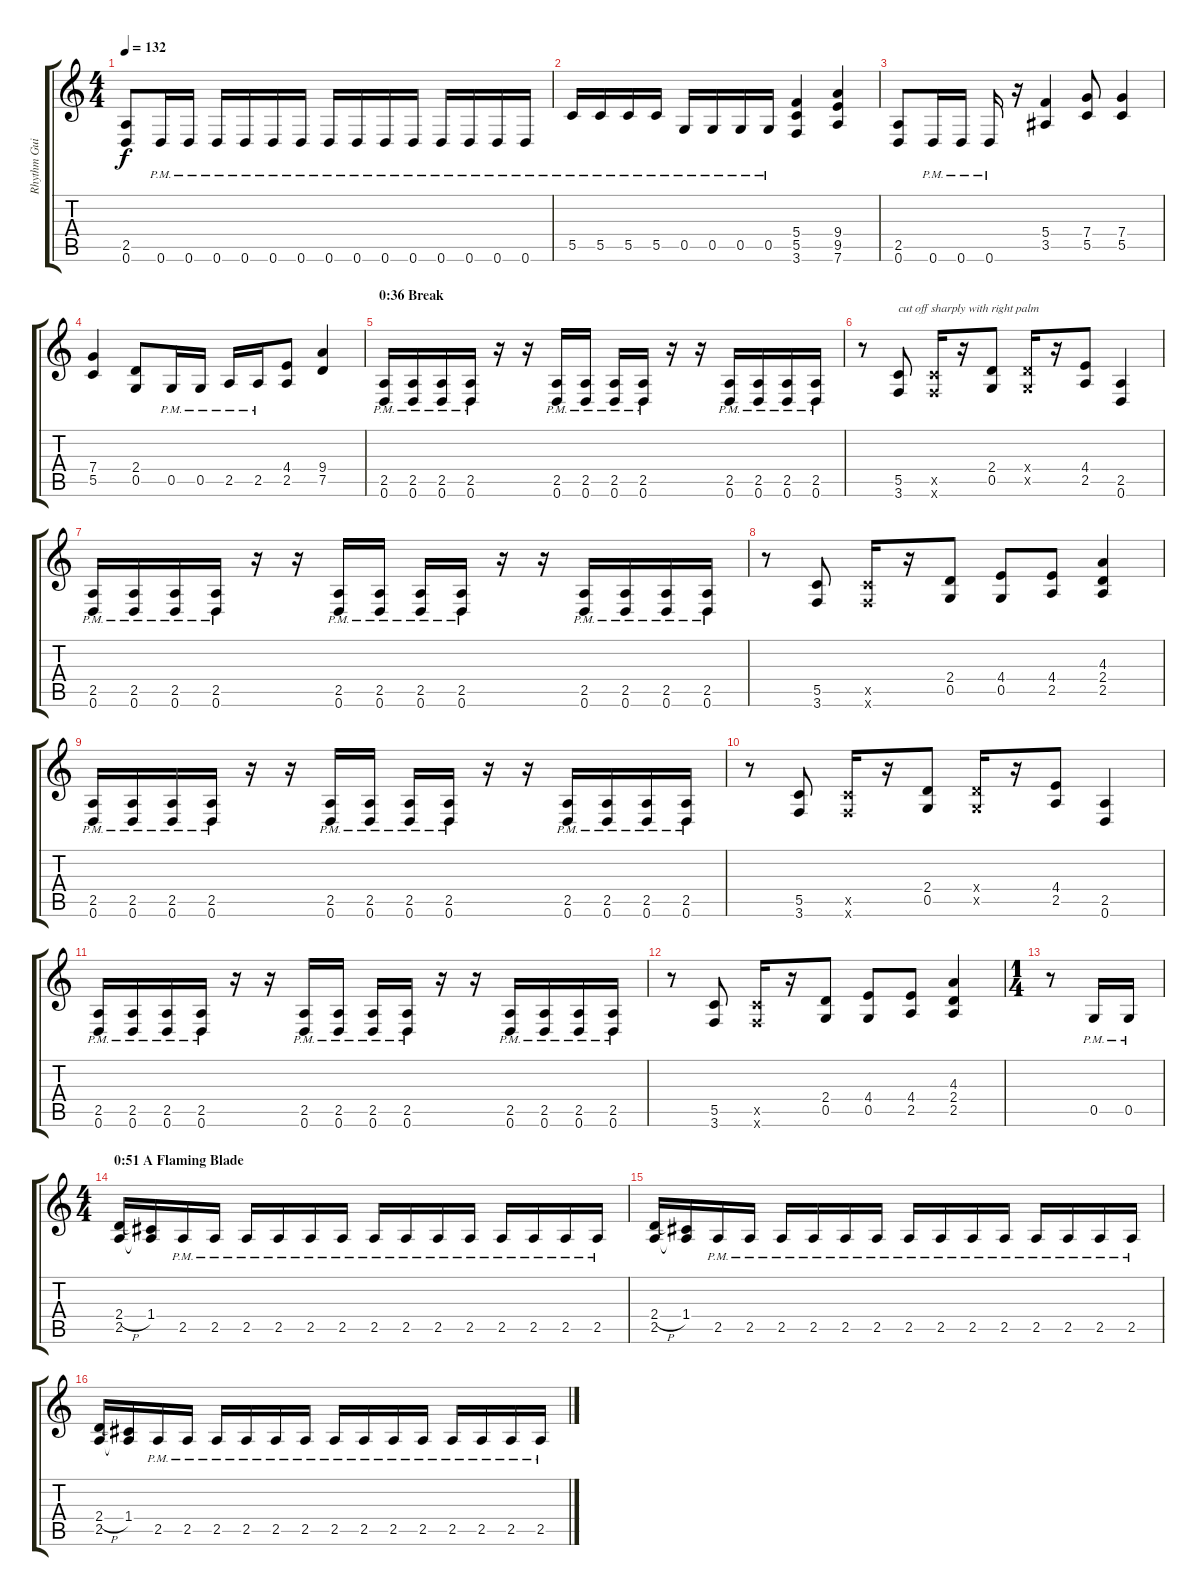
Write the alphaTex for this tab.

\track ("Rhythm Guitar" "Rhythm Gui") {instrument distortionguitar}
\staff {score tabs}
\tuning (D4 A3 F3 C3 G2 D2) {hide}
\ts (4 4)
\tempo 132
\clef g2
\ks c
(2.5 0.6).8{dy f} 0.6{pm}.16 0.6{pm}.16 0.6{pm}.16 0.6{pm}.16 0.6{pm}.16 0.6{pm}.16 0.6{pm}.16 0.6{pm}.16 0.6{pm}.16 0.6{pm}.16 0.6{pm}.16 0.6{pm}.16 0.6{pm}.16 0.6{pm}.16 |
5.5{pm}.16 5.5{pm}.16 5.5{pm}.16 5.5{pm}.16 0.5{pm}.16 0.5{pm}.16 0.5{pm}.16 0.5{pm}.16 (5.4 5.5 3.6).4 (9.4 9.5 7.6).4 |
(2.5 0.6).8 0.6{pm}.16 0.6{pm}.16 0.6{pm}.16 r.16 (5.4 3.5).4 (7.4 5.5).8 (7.4 5.5).4 |
(7.4 5.5).4 (2.4 0.5).8 0.5{pm}.16 0.5{pm}.16 2.5{pm}.16 2.5{pm}.16 (4.4 2.5).8 (9.4 7.5).4 |
\section ("" "0:36 Break")
(2.5{pm} 0.6{pm}).16 (2.5{pm} 0.6{pm}).16 (2.5{pm} 0.6{pm}).16 (2.5{pm} 0.6{pm}).16 r.16 r.16 (2.5{pm} 0.6{pm}).16 (2.5{pm} 0.6{pm}).16 (2.5{pm} 0.6{pm}).16 (2.5{pm} 0.6{pm}).16 r.16 r.16 (2.5{pm} 0.6{pm}).16 (2.5{pm} 0.6{pm}).16 (2.5{pm} 0.6{pm}).16 (2.5{pm} 0.6{pm}).16 |
r.8 (5.5 3.6).8{txt "cut off sharply with right palm"} (5.5{x} 3.6{x}).16 r.16 (2.4 0.5).8 (2.4{x} 0.5{x}).16 r.16 (4.4 2.5).8 (2.5 0.6).4 |
(2.5{pm} 0.6{pm}).16 (2.5{pm} 0.6{pm}).16 (2.5{pm} 0.6{pm}).16 (2.5{pm} 0.6{pm}).16 r.16 r.16 (2.5{pm} 0.6{pm}).16 (2.5{pm} 0.6{pm}).16 (2.5{pm} 0.6{pm}).16 (2.5{pm} 0.6{pm}).16 r.16 r.16 (2.5{pm} 0.6{pm}).16 (2.5{pm} 0.6{pm}).16 (2.5{pm} 0.6{pm}).16 (2.5{pm} 0.6{pm}).16 |
r.8 (5.5 3.6).8 (5.5{x} 3.6{x}).16 r.16 (2.4 0.5).8 (4.4 0.5).8 (4.4 2.5).8 (4.3 2.4 2.5).4 |
(2.5{pm} 0.6{pm}).16 (2.5{pm} 0.6{pm}).16 (2.5{pm} 0.6{pm}).16 (2.5{pm} 0.6{pm}).16 r.16 r.16 (2.5{pm} 0.6{pm}).16 (2.5{pm} 0.6{pm}).16 (2.5{pm} 0.6{pm}).16 (2.5{pm} 0.6{pm}).16 r.16 r.16 (2.5{pm} 0.6{pm}).16 (2.5{pm} 0.6{pm}).16 (2.5{pm} 0.6{pm}).16 (2.5{pm} 0.6{pm}).16 |
r.8 (5.5 3.6).8 (5.5{x} 3.6{x}).16 r.16 (2.4 0.5).8 (2.4{x} 0.5{x}).16 r.16 (4.4 2.5).8 (2.5 0.6).4 |
(2.5{pm} 0.6{pm}).16 (2.5{pm} 0.6{pm}).16 (2.5{pm} 0.6{pm}).16 (2.5{pm} 0.6{pm}).16 r.16 r.16 (2.5{pm} 0.6{pm}).16 (2.5{pm} 0.6{pm}).16 (2.5{pm} 0.6{pm}).16 (2.5{pm} 0.6{pm}).16 r.16 r.16 (2.5{pm} 0.6{pm}).16 (2.5{pm} 0.6{pm}).16 (2.5{pm} 0.6{pm}).16 (2.5{pm} 0.6{pm}).16 |
r.8 (5.5 3.6).8 (5.5{x} 3.6{x}).16 r.16 (2.4 0.5).8 (4.4 0.5).8 (4.4 2.5).8 (4.3 2.4 2.5).4 |
\ts (1 4)
r.8 0.5{pm}.16 0.5{pm}.16 |
\ts (4 4)
\section ("" "0:51 A Flaming Blade")
(2.4{h} 2.5).16 (1.4 2.5{t}).16 2.5{pm}.16 2.5{pm}.16 2.5{pm}.16 2.5{pm}.16 2.5{pm}.16 2.5{pm}.16 2.5{pm}.16 2.5{pm}.16 2.5{pm}.16 2.5{pm}.16 2.5{pm}.16 2.5{pm}.16 2.5{pm}.16 2.5{pm}.16 |
(2.4{h} 2.5).16 (1.4 2.5{t}).16 2.5{pm}.16 2.5{pm}.16 2.5{pm}.16 2.5{pm}.16 2.5{pm}.16 2.5{pm}.16 2.5{pm}.16 2.5{pm}.16 2.5{pm}.16 2.5{pm}.16 2.5{pm}.16 2.5{pm}.16 2.5{pm}.16 2.5{pm}.16 |
(2.4{h} 2.5).16 (1.4 2.5{t}).16 2.5{pm}.16 2.5{pm}.16 2.5{pm}.16 2.5{pm}.16 2.5{pm}.16 2.5{pm}.16 2.5{pm}.16 2.5{pm}.16 2.5{pm}.16 2.5{pm}.16 2.5{pm}.16 2.5{pm}.16 2.5{pm}.16 2.5{pm}.16
